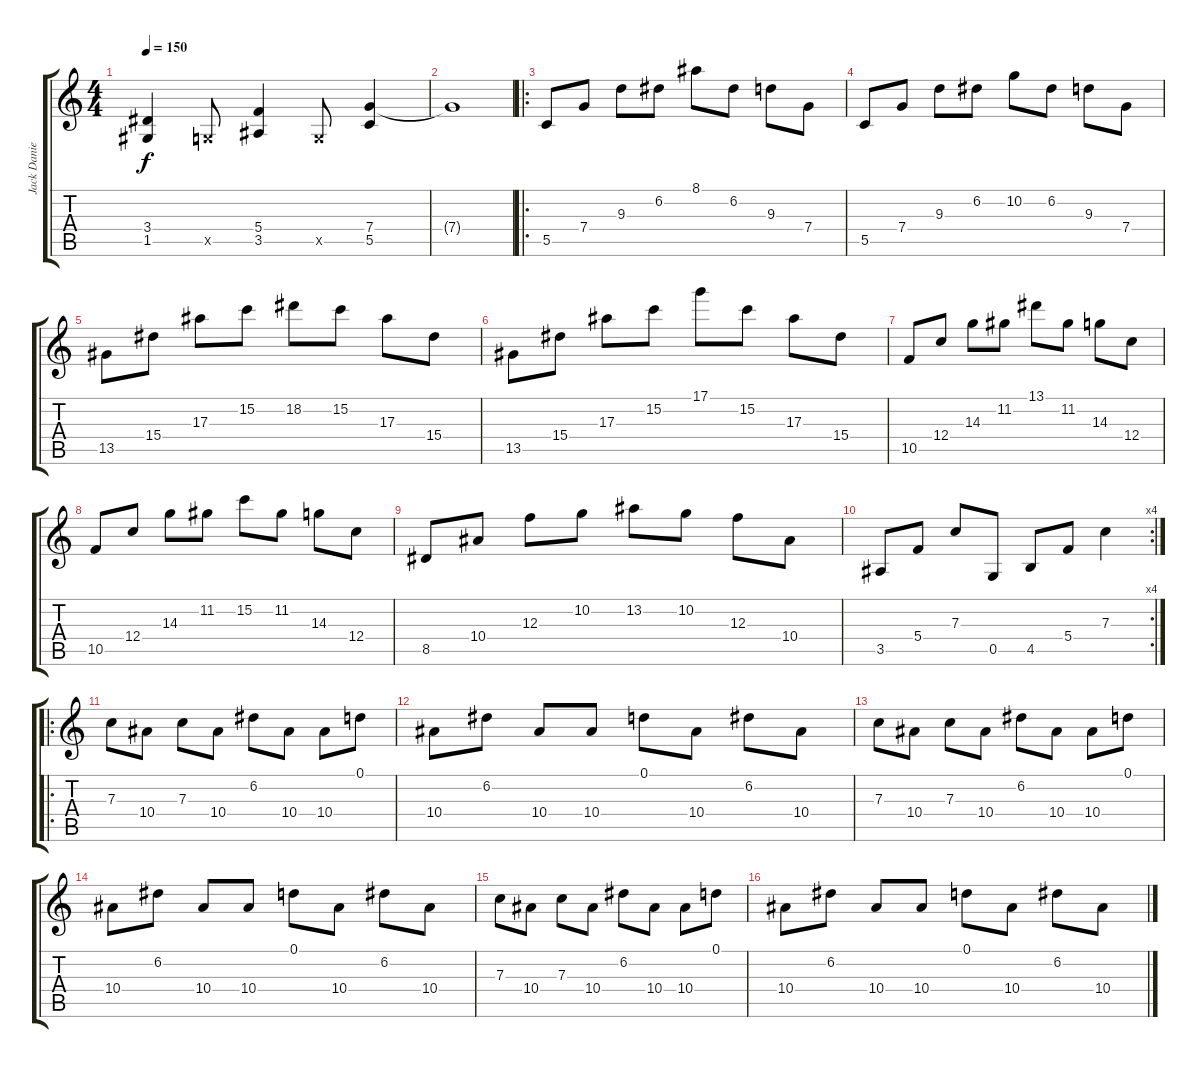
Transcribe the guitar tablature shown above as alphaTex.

\track ("Jack Daniels (lead guitar)" "Jack Danie") {instrument distortionguitar}
\staff {score tabs}
\tuning (D4 A3 F3 C3 G2 C2) {hide}
\ts (4 4)
\tempo 150
\clef g2
\ks c
(3.4 1.5).4{dy f} 0.5{x}.8 (5.4 3.5).4 0.5{x}.8 (7.4 5.5).4 |
7.4{t}.1 |
\ro
5.5.8 7.4.8 9.3.8 6.2.8 8.1.8 6.2.8 9.3.8 7.4.8 |
5.5.8 7.4.8 9.3.8 6.2.8 10.2.8 6.2.8 9.3.8 7.4.8 |
13.5.8 15.4.8 17.3.8 15.2.8 18.2.8 15.2.8 17.3.8 15.4.8 |
13.5.8 15.4.8 17.3.8 15.2.8 17.1.8 15.2.8 17.3.8 15.4.8 |
10.5.8 12.4.8 14.3.8 11.2.8 13.1.8 11.2.8 14.3.8 12.4.8 |
10.5.8 12.4.8 14.3.8 11.2.8 15.2.8 11.2.8 14.3.8 12.4.8 |
8.5.8 10.4.8 12.3.8 10.2.8 13.2.8 10.2.8 12.3.8 10.4.8 |
\rc 4
3.5.8 5.4.8 7.3.8 0.5.8 4.5.8 5.4.8 7.3.4 |
\ro
7.3.8 10.4.8 7.3.8 10.4.8 6.2.8 10.4.8 10.4.8 0.1.8 |
10.4.8 6.2.8 10.4.8 10.4.8 0.1.8 10.4.8 6.2.8 10.4.8 |
7.3.8 10.4.8 7.3.8 10.4.8 6.2.8 10.4.8 10.4.8 0.1.8 |
10.4.8 6.2.8 10.4.8 10.4.8 0.1.8 10.4.8 6.2.8 10.4.8 |
7.3.8 10.4.8 7.3.8 10.4.8 6.2.8 10.4.8 10.4.8 0.1.8 |
10.4.8 6.2.8 10.4.8 10.4.8 0.1.8 10.4.8 6.2.8 10.4.8
